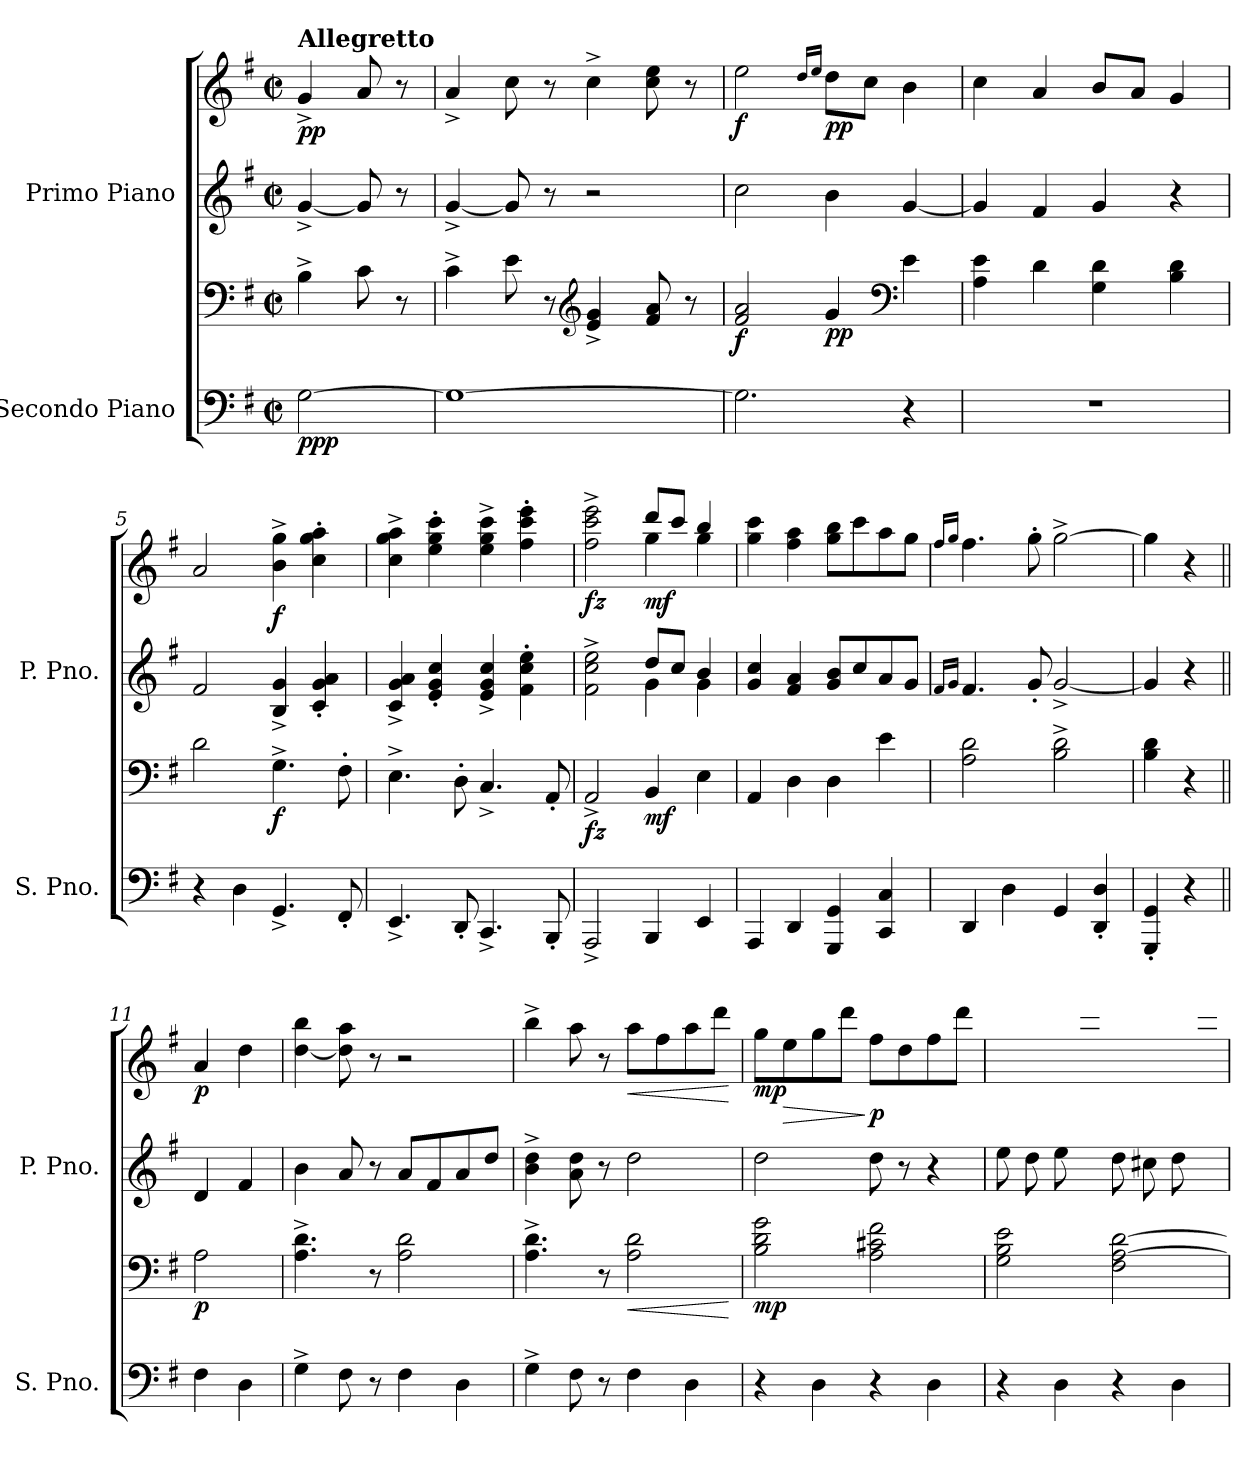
**kern	**kern	**dynam	**kern	**kern	**dynam
*part2	*part2	*part2	*part1	*part1	*part1
*staff4	*staff3	*staff3/4	*staff2	*staff1	*staff1/2
*I"Secondo Piano	*	*	*I"Primo Piano	*	*
*I'S. Pno.	*	*	*I'P. Pno.	*	*
*clefF4	*clefF4	*	*clefG2	*clefG2	*
*k[f#]	*k[f#]	*	*k[f#]	*k[f#]	*
*M2/2	*M2/2	*	*M2/2	*M2/2	*
*met(c|)	*met(c|)	*	*met(c|)	*met(c|)	*
=1	=1	=1	=1	=1	=1
!	!	!	!	!LO:TX:a:B:t=Allegretto	!
!	!	!LO:DY:b=2	!	!	!
!	!	!LO:DY:n=1:b	!	!	!LO:DY:b
[2G\	4B^\	p pp	[4g^/	4g^/	pp
.	8c\	.	8g/]	8a/	.
.	8r	.	8r	8r	.
=2	=2	=2	=2	=2	=2
1G_	4c^\	.	[4g^/	4a^/	.
.	8e\	.	8g/]	8cc\	.
.	8r	.	8r	8r	.
*	*clefG2	*	*	*	*
.	4e/^ 4g/^	.	2r	4cc^\	.
.	8f#/ 8a/	.	.	8cc\ 8ee\	.
.	8r	.	.	8r	.
=3	=3	=3	=3	=3	=3
!	!	!LO:DY:b	!	!	!LO:DY:b
2.G\]	2f#/ 2a/	f	2cc\	2ee\	f
.	.	.	.	16qdd/LL	.
.	.	.	.	16qee/JJ	.
!	!	!LO:DY:b	!	!	!LO:DY:b
.	4g/	pp	4b\	8dd\L	pp
.	.	.	.	8cc\J	.
*	*clefF4	*	*	*	*
4r	4e\	.	[4g/	4b\	.
=4	=4	=4	=4	=4	=4
1r	4A\ 4e\	.	4g/]	4cc\	.
.	4d\	.	4f#/	4a/	.
.	4G\ 4d\	.	4g/	8b/L	.
.	.	.	.	8a/J	.
.	4B\ 4d\	.	4r	4g/	.
=5	=5	=5	=5	=5	=5
4r	2d\	.	2f#/	2a/	.
4D\	.	.	.	.	.
!	!	!LO:DY:b	!	!	!LO:DY:b
4.GG^/	4.G^\	f	4B/^ 4g/^	4b\^ 4gg\^	f
.	.	.	4c/' 4g/' 4a/'	4cc\' 4gg\' 4aa\'	.
8FF#'/	8F#'\	.	.	.	.
=6	=6	=6	=6	=6	=6
4.EE^/	4.E^\	.	4c/^ 4g/^ 4a/^	4cc\^ 4gg\^ 4aa\^	.
.	.	.	4e/' 4g/' 4cc/'	4ee\' 4gg\' 4ccc\'	.
8DD'/	8D'\	.	.	.	.
4.CC^/	4.C^/	.	4e/^ 4g/^ 4cc/^	4ee\^ 4gg\^ 4ccc\^	.
.	.	.	4f#\' 4cc\' 4ee\'	4ff#\' 4ccc\' 4eee\'	.
8BBB'/	8AA'/	.	.	.	.
!!LO:LB:g=z
=7	=7	=7	=7	=7	=7
*	*	*	*^	*^	*
!	!	!LO:DY:b	!	!	!	!	!LO:DY:b
2AAA^/	2AA^/	fz	2f#\^ 2cc\^ 2ee\^	2rcyy	2ff#\^ 2ccc\^ 2eee\^	2ryy	fz
!	!	!LO:DY:b	!	!	!	!	!LO:DY:b
4BBB/	4BB/	mf	8dd/L	4g\	8ddd/L	4gg\	mf
.	.	.	8cc/J	.	8ccc/J	.	.
4EE/	4E\	.	4b/	4g\	4bb/	4gg\	.
*	*	*	*v	*v	*	*	*
*	*	*	*	*v	*v	*
=8	=8	=8	=8	=8	=8
4AAA/	4AA/	.	4g/ 4cc/	4gg\ 4ccc\	.
4DD/	4D\	.	4f#/ 4a/	4ff#\ 4aa\	.
4GGG/ 4GG/	4D\	.	8g/ 8b/L	8gg\ 8bb\L	.
.	.	.	8cc/	8ccc\	.
4CC/ 4C/	4e\	.	8a/	8aa\	.
.	.	.	8g/J	8gg\J	.
=9	=9	=9	=9	=9	=9
.	.	.	16qf#/LL	16qff#/LL	.
.	.	.	16qg/JJ	16qgg/JJ	.
4DD/	2A\ 2d\	.	4.f#/	4.ff#\	.
4D\	.	.	.	.	.
.	.	.	8g'/	8gg'\	.
4GG/	2B\^ 2d\^	.	[2g^/	[2gg^\	.
4DD/' 4D/'	.	.	.	.	.
=10	=10	=10	=10	=10	=10
4GGG/' 4GG/'	4B\ 4d\	.	4g/]	4gg\]	.
4r	4r	.	4r	4r	.
=11||	=11||	=11||	=11||	=11||	=11||
!	!	!LO:DY:b	!	!	!LO:DY:b
4F#\	2A\	p	4d/	4a/	p
4D\	.	.	4f#/	4dd\	.
=12	=12	=12	=12	=12	=12
4G^\	4.A\^ 4.d\^	.	4b\	[4dd\ 4bb\	.
8F#\	.	.	8a/	8dd\] 8aa\	.
8r	8r	.	8r	8r	.
4F#\	2A\ 2d\	.	8a/L	2r	.
.	.	.	8f#/	.	.
4D\	.	.	8a/	.	.
.	.	.	8dd/J	.	.
!!LO:LB:g=z
=13	=13	=13	=13	=13	=13
4G^\	4.A\^ 4.d\^	.	4b\^ 4dd\^	4bb^\	.
8F#\	.	.	8a\ 8dd\	8aa\	.
8r	8r	.	8r	8r	.
!	!	!LO:HP:b	!	!	!LO:HP:b
4F#\	2A\ 2d\	<	2dd\	8aa\L	<
.	.	.	.	8ff#\	.
4D\	.	.	.	8aa\	.
.	.	.	.	8ddd\J	.
.	.	[	.	.	[
=14	=14	=14	=14	=14	=14
!	!	!LO:DY:b	!	!	!LO:DY:b
4r	2B\ 2d\ 2g\	mp	2dd\	8gg\L	mp
!	!	!	!	!	!LO:HP:b
.	.	.	.	8ee\	>
4D\	.	.	.	8gg\	.
.	.	.	.	8ddd\J	.
!	!	!	!	!	!LO:DY:n=1:b
4r	2A\ 2c#X\ 2f#\	.	8dd\	8ff#\L	] p
.	.	.	8r	8dd\	.
4D\	.	.	4r	8ff#\	.
.	.	.	.	8ddd\J	.
=15	=15	=15	=15	=15	=15
*	*	*	*	*^	*
4r	2G\ 2B\ 2e\	.	8ee\L	1ryy	4.ryy	.
.	.	.	8dd\	.	.	.
4D\	.	.	8ee\	.	.	.
.	.	.	8ryy	.	8ddd\J	.
4r	2F#\ [2A\ [2d\	.	8dd\L	.	4.ryy	.
.	.	.	8cc#X\	.	.	.
4D\	.	.	8dd\	.	.	.
.	.	.	8ryy	.	8ddd\J	.
*	*	*	*	*v	*v	*
=	=	=	=	=	=
*-	*-	*-	*-	*-	*-
